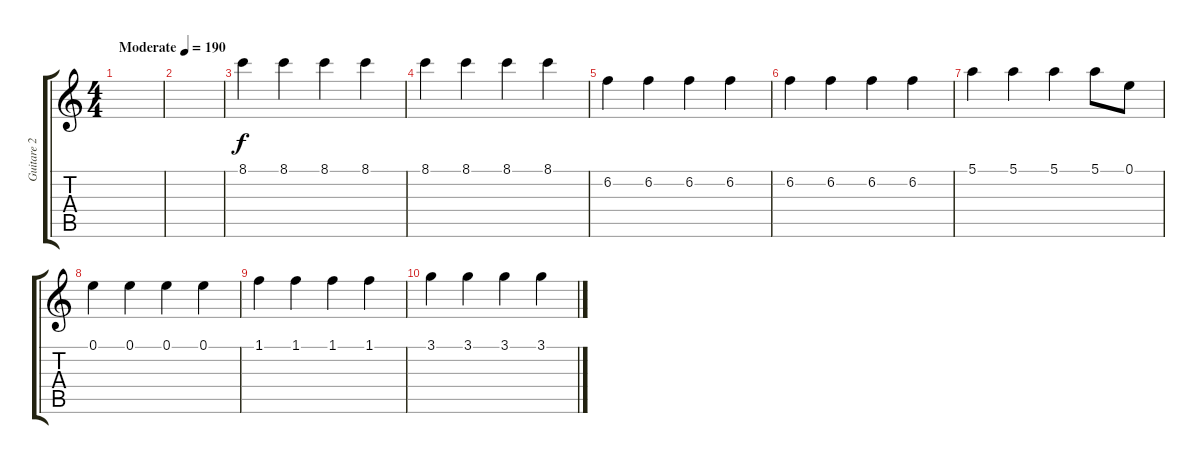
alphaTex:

\track ("Guitare 2" "Guitare 2") {instrument distortionguitar}
\staff {score tabs}
\tuning (E4 B3 G3 D3 A2 E2) {hide}
\ts (4 4)
\tempo (190 "Moderate")
\clef g2
\ks c
|
|
8.1.4 8.1.4 8.1.4 8.1.4 |
8.1.4 8.1.4 8.1.4 8.1.4 |
6.2.4 6.2.4 6.2.4 6.2.4 |
6.2.4 6.2.4 6.2.4 6.2.4 |
5.1.4 5.1.4 5.1.4 5.1.8 0.1.8 |
0.1.4 0.1.4 0.1.4 0.1.4 |
1.1.4 1.1.4 1.1.4 1.1.4 |
3.1.4 3.1.4 3.1.4 3.1.4
